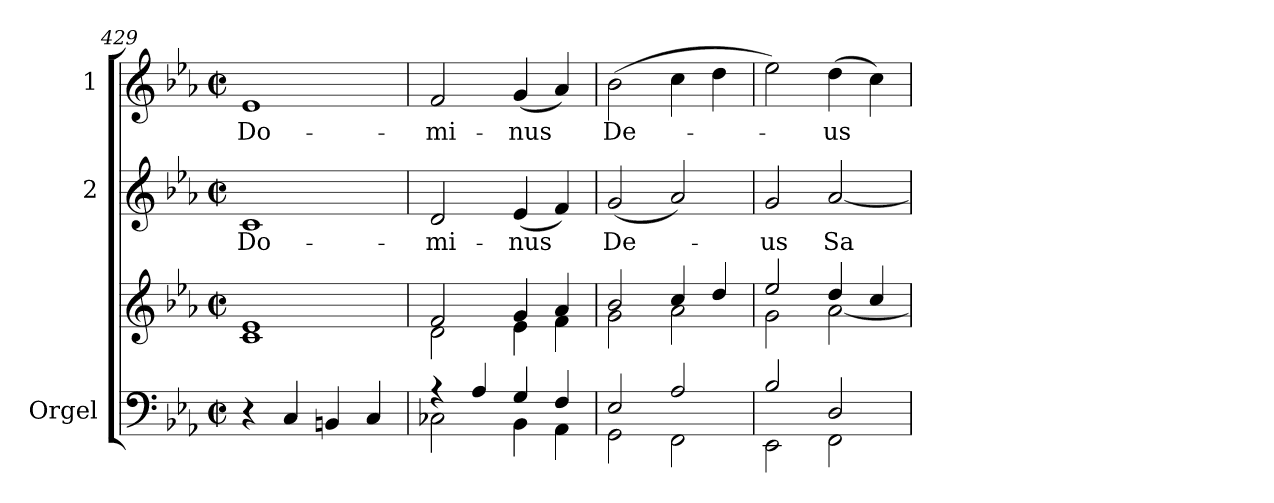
**kern	**kern	**kern	**text	**kern	**text
*part3	*part3	*part2	*part2	*part1	*part1
*staff4	*staff3	*staff2	*staff2	*staff1	*staff1
*I"Orgel	*	*I"2	*	*I"1	*
*I'Org.	*	*	*	*	*
*clefF4	*clefG2	*clefG2	*	*clefG2	*
*k[b-e-a-]	*k[b-e-a-]	*k[b-e-a-]	*	*k[b-e-a-]	*
*E-:	*E-:	*E-:	*	*E-:	*
*M2/2	*M2/2	*M2/2	*	*M2/2	*
*met(c|)	*met(c|)	*met(c|)	*	*met(c|)	*
=429	=429	=429	=429	=429	=429
!	!	!	!LO:LY:b	!	!LO:LY:b
4r	1c 1e-	1c	Do-	1e-	Do-
4C/	.	.	.	.	.
4BBn/	.	.	.	.	.
4C/	.	.	.	.	.
=430	=430	=430	=430	=430	=430
*^	*^	*	*	*	*
!	!	!	!	!	!LO:LY:b	!	!LO:LY:b
4rA	2C-X\	2f/	2d\	2d/	-mi-	2f/	-mi-
4A-/	.	.	.	.	.	.	.
!	!	!	!	!	!LO:LY:b	!	!LO:LY:b
4G/	4BB-\	4g/	4e-\	(<4e-/	-nus	(<4g/	-nus
4F/	4AA-\	4a-/	4f\	4f/)	.	4a-/)	.
=431	=431	=431	=431	=431	=431	=431	=431
!	!	!	!	!	!LO:LY:b	!	!LO:LY:b
2E-/	2GG\	2b-/	2g\	(<2g/	De-	(>2b-\	De-
2A-/	2FF\	4cc/	2a-\	2a-/)	.	4cc\	.
.	.	4dd/	.	.	.	4dd\	.
=432	=432	=432	=432	=432	=432	=432	=432
!	!	!	!	!	!LO:LY:b	!	!
2B-/	2EE-\	2ee-/	2g\	2g/	-us	2ee-\)	.
!	!	!	!	!	!LO:LY:b	!	!LO:LY:b
2D/	2FF\	4dd/	[<2a-\	[2a-/	Sa-	(>4dd\	-us
.	.	4cc/	.	.	.	4cc\)	.
*v	*v	*	*	*	*	*	*
*	*v	*v	*	*	*	*
=	=	=	=	=	=
*-	*-	*-	*-	*-	*-
